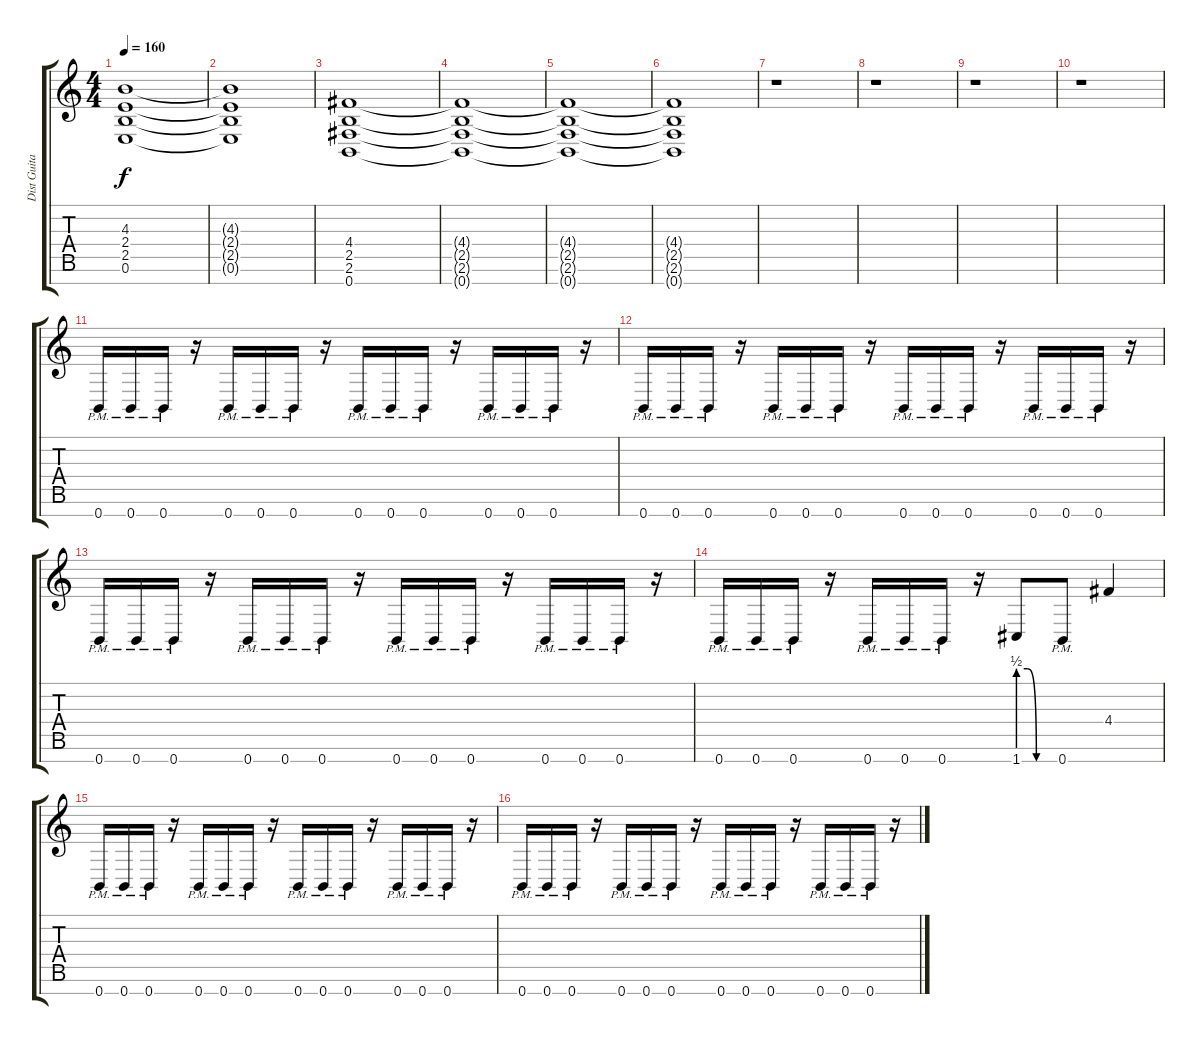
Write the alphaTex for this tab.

\track ("Dist Guitar R" "Dist Guita") {instrument distortionguitar}
\staff {score tabs}
\tuning (E4 B3 G3 D3 A2 E2 B1) {hide}
\ts (4 4)
\tempo 160
\clef g2
\ks c
(4.3 2.4 2.5 0.6).1{dy f} |
(4.3{t} 2.4{t} 2.5{t} 0.6{t}).1 |
(4.4 2.5 2.6 0.7).1{volume 0} |
(4.4{t} 2.5{t} 2.6{t} 0.7{t}).1 |
(4.4{t} 2.5{t} 2.6{t} 0.7{t}).1 |
(4.4{t} 2.5{t} 2.6{t} 0.7{t}).1 |
r.1 |
r.1 |
r.1 |
r.1 |
0.7{pm}.16{volume 16} 0.7{pm}.16 0.7{pm}.16 r.16 0.7{pm}.16 0.7{pm}.16 0.7{pm}.16 r.16 0.7{pm}.16 0.7{pm}.16 0.7{pm}.16 r.16 0.7{pm}.16 0.7{pm}.16 0.7{pm}.16 r.16 |
0.7{pm}.16 0.7{pm}.16 0.7{pm}.16 r.16 0.7{pm}.16 0.7{pm}.16 0.7{pm}.16 r.16 0.7{pm}.16 0.7{pm}.16 0.7{pm}.16 r.16 0.7{pm}.16 0.7{pm}.16 0.7{pm}.16 r.16 |
0.7{pm}.16 0.7{pm}.16 0.7{pm}.16 r.16 0.7{pm}.16 0.7{pm}.16 0.7{pm}.16 r.16 0.7{pm}.16 0.7{pm}.16 0.7{pm}.16 r.16 0.7{pm}.16 0.7{pm}.16 0.7{pm}.16 r.16 |
0.7{pm}.16 0.7{pm}.16 0.7{pm}.16 r.16 0.7{pm}.16 0.7{pm}.16 0.7{pm}.16 r.16 1.7{be (custom 0 2 15 2 30 0 60 0)}.8 0.7{pm}.8 4.4.4 |
0.7{pm}.16 0.7{pm}.16 0.7{pm}.16 r.16 0.7{pm}.16 0.7{pm}.16 0.7{pm}.16 r.16 0.7{pm}.16 0.7{pm}.16 0.7{pm}.16 r.16 0.7{pm}.16 0.7{pm}.16 0.7{pm}.16 r.16 |
0.7{pm}.16 0.7{pm}.16 0.7{pm}.16 r.16 0.7{pm}.16 0.7{pm}.16 0.7{pm}.16 r.16 0.7{pm}.16 0.7{pm}.16 0.7{pm}.16 r.16 0.7{pm}.16 0.7{pm}.16 0.7{pm}.16 r.16
